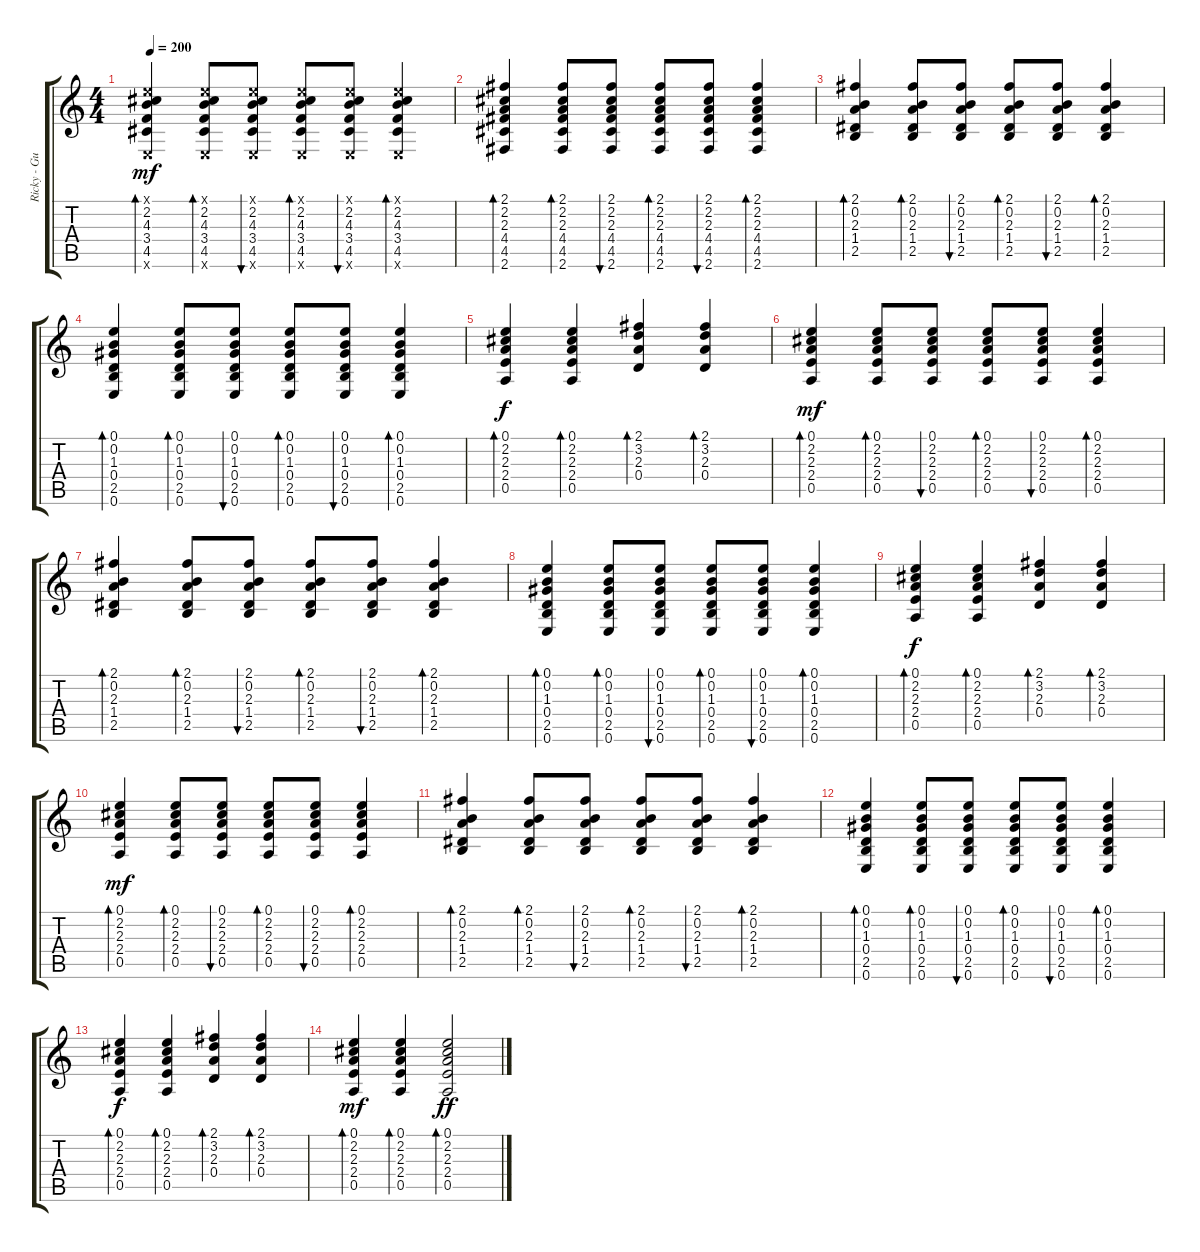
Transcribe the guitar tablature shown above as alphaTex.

\track ("Ricky - Guitar" "Ricky - Gu") {instrument acousticguitarsteel}
\staff {score tabs}
\tuning (E4 B3 G3 D3 A2 E2) {hide}
\ts (4 4)
\tempo 200
\clef g2
\ks c
(0.1{x} 2.2 4.3 3.4 4.5 0.6{x}).4{bd 60 dy mf} (0.1{x} 2.2 4.3 3.4 4.5 0.6{x}).8{bd 60} (0.1{x} 2.2 4.3 3.4 4.5 0.6{x}).8{bu 60} (0.1{x} 2.2 4.3 3.4 4.5 0.6{x}).8{bd 60} (0.1{x} 2.2 4.3 3.4 4.5 0.6{x}).8{bu 60} (0.1{x} 2.2 4.3 3.4 4.5 0.6{x}).4{bd 60} |
(2.1 2.2 2.3 4.4 4.5 2.6).4{bd 60} (2.1 2.2 2.3 4.4 4.5 2.6).8{bd 60} (2.1 2.2 2.3 4.4 4.5 2.6).8{bu 60} (2.1 2.2 2.3 4.4 4.5 2.6).8{bd 60} (2.1 2.2 2.3 4.4 4.5 2.6).8{bu 60} (2.1 2.2 2.3 4.4 4.5 2.6).4{bd 60} |
(2.1 0.2 2.3 1.4 2.5).4{bd 60} (2.1 0.2 2.3 1.4 2.5).8{bd 60} (2.1 0.2 2.3 1.4 2.5).8{bu 60} (2.1 0.2 2.3 1.4 2.5).8{bd 60} (2.1 0.2 2.3 1.4 2.5).8{bu 60} (2.1 0.2 2.3 1.4 2.5).4{bd 60} |
(0.1 0.2 1.3 0.4 2.5 0.6).4{bd 60} (0.1 0.2 1.3 0.4 2.5 0.6).8{bd 60} (0.1 0.2 1.3 0.4 2.5 0.6).8{bu 60} (0.1 0.2 1.3 0.4 2.5 0.6).8{bd 60} (0.1 0.2 1.3 0.4 2.5 0.6).8{bu 60} (0.1 0.2 1.3 0.4 2.5 0.6).4{bd 60} |
(0.1 2.2 2.3 2.4 0.5).4{bd 60 dy f} (0.1 2.2 2.3 2.4 0.5).4{bd 60} (2.1 3.2 2.3 0.4).4{bd 60} (2.1 3.2 2.3 0.4).4{bd 60} |
(0.1 2.2 2.3 2.4 0.5).4{bd 60 dy mf} (0.1 2.2 2.3 2.4 0.5).8{bd 60} (0.1 2.2 2.3 2.4 0.5).8{bu 60} (0.1 2.2 2.3 2.4 0.5).8{bd 60} (0.1 2.2 2.3 2.4 0.5).8{bu 60} (0.1 2.2 2.3 2.4 0.5).4{bd 60} |
(2.1 0.2 2.3 1.4 2.5).4{bd 60} (2.1 0.2 2.3 1.4 2.5).8{bd 60} (2.1 0.2 2.3 1.4 2.5).8{bu 60} (2.1 0.2 2.3 1.4 2.5).8{bd 60} (2.1 0.2 2.3 1.4 2.5).8{bu 60} (2.1 0.2 2.3 1.4 2.5).4{bd 60} |
(0.1 0.2 1.3 0.4 2.5 0.6).4{bd 60} (0.1 0.2 1.3 0.4 2.5 0.6).8{bd 60} (0.1 0.2 1.3 0.4 2.5 0.6).8{bu 60} (0.1 0.2 1.3 0.4 2.5 0.6).8{bd 60} (0.1 0.2 1.3 0.4 2.5 0.6).8{bu 60} (0.1 0.2 1.3 0.4 2.5 0.6).4{bd 60} |
(0.1 2.2 2.3 2.4 0.5).4{bd 60 dy f} (0.1 2.2 2.3 2.4 0.5).4{bd 60} (2.1 3.2 2.3 0.4).4{bd 60} (2.1 3.2 2.3 0.4).4{bd 60} |
(0.1 2.2 2.3 2.4 0.5).4{bd 60 dy mf} (0.1 2.2 2.3 2.4 0.5).8{bd 60} (0.1 2.2 2.3 2.4 0.5).8{bu 60} (0.1 2.2 2.3 2.4 0.5).8{bd 60} (0.1 2.2 2.3 2.4 0.5).8{bu 60} (0.1 2.2 2.3 2.4 0.5).4{bd 60} |
(2.1 0.2 2.3 1.4 2.5).4{bd 60} (2.1 0.2 2.3 1.4 2.5).8{bd 60} (2.1 0.2 2.3 1.4 2.5).8{bu 60} (2.1 0.2 2.3 1.4 2.5).8{bd 60} (2.1 0.2 2.3 1.4 2.5).8{bu 60} (2.1 0.2 2.3 1.4 2.5).4{bd 60} |
(0.1 0.2 1.3 0.4 2.5 0.6).4{bd 60} (0.1 0.2 1.3 0.4 2.5 0.6).8{bd 60} (0.1 0.2 1.3 0.4 2.5 0.6).8{bu 60} (0.1 0.2 1.3 0.4 2.5 0.6).8{bd 60} (0.1 0.2 1.3 0.4 2.5 0.6).8{bu 60} (0.1 0.2 1.3 0.4 2.5 0.6).4{bd 60} |
(0.1 2.2 2.3 2.4 0.5).4{bd 60 dy f} (0.1 2.2 2.3 2.4 0.5).4{bd 60} (2.1 3.2 2.3 0.4).4{bd 60} (2.1 3.2 2.3 0.4).4{bd 60} |
(0.1 2.2 2.3 2.4 0.5).4{bd 60 dy mf} (0.1 2.2 2.3 2.4 0.5).4{bd 60} (0.1 2.2 2.3 2.4 0.5).2{bd 240 dy ff}
